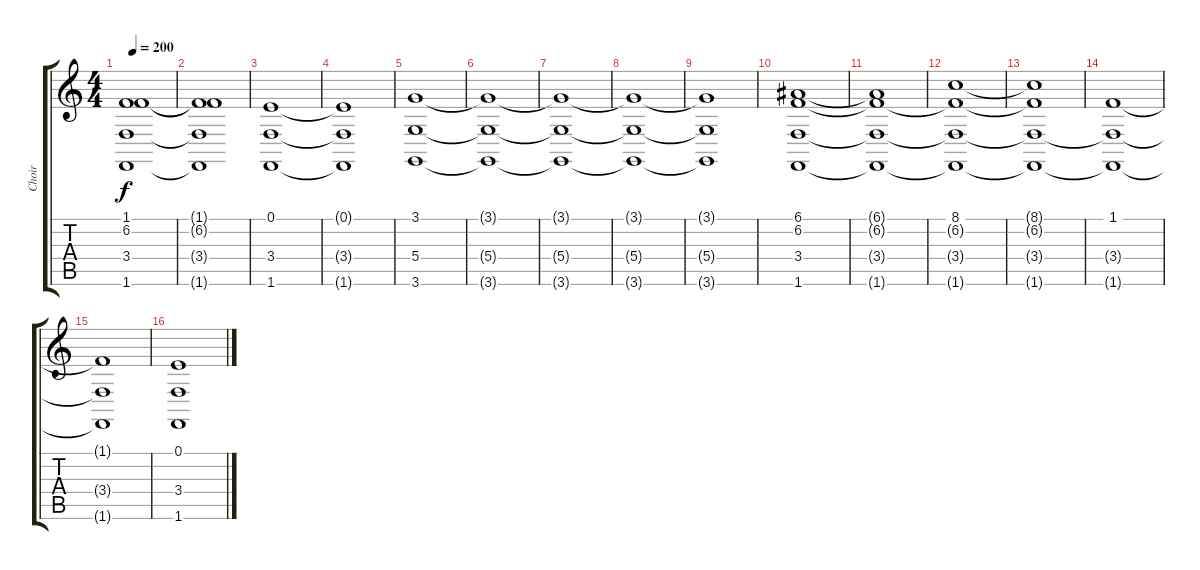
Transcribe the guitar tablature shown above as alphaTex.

\track ("Choir" "Choir") {instrument choiraahs}
\staff {score tabs}
\tuning (E4 B3 G3 D3 A2 E2) {hide}
\ts (4 4)
\tempo 200
\clef g2
\ks c
(1.1 6.2{t} 3.4{t} 1.6{t}).1{dy f} |
(1.1{t} 6.2{t} 3.4{t} 1.6{t}).1 |
(0.1 3.4 1.6).1 |
(0.1{t} 3.4{t} 1.6{t}).1 |
(3.1 5.4 3.6).1 |
(3.1{t} 5.4{t} 3.6{t}).1 |
(3.1{t} 5.4{t} 3.6{t}).1 |
(3.1{t} 5.4{t} 3.6{t}).1 |
(3.1{t} 5.4{t} 3.6{t}).1 |
(6.1 6.2 3.4 1.6).1 |
(6.1{t} 6.2{t} 3.4{t} 1.6{t}).1 |
(8.1 6.2{t} 3.4{t} 1.6{t}).1 |
(8.1{t} 6.2{t} 3.4{t} 1.6{t}).1 |
(1.1 3.4{t} 1.6{t}).1 |
(1.1{t} 3.4{t} 1.6{t}).1 |
(0.1 3.4 1.6).1
